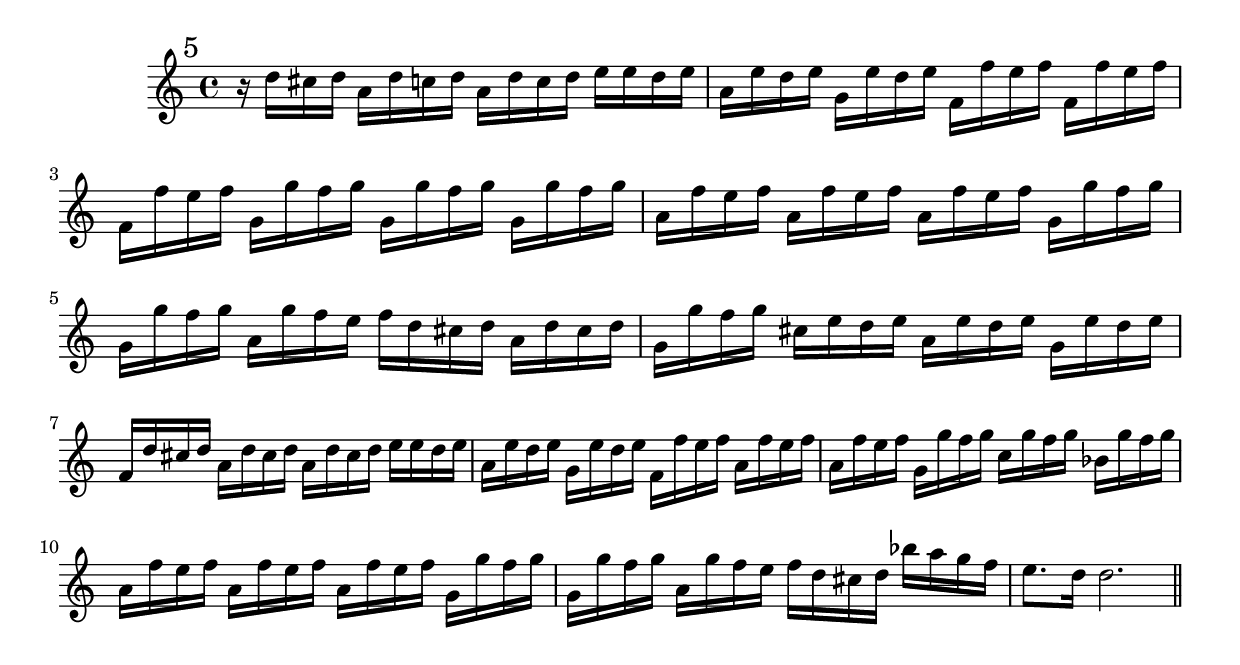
%%  quinto_flauto.ly
%%  Copyright (c) 2011 Benjamin Coudrin <benjamin.coudrin@gmail.com>
%%                All Rights Reserved
%%
%%  Copyleft :
%%  This program is free software. It comes without any warranty, to
%%  the extent permitted by applicable law. You can redistribute it
%%  and/or modify it under the terms of the Do What The Fuck You Want
%%  To Public License, Version 2, as published by Sam Hocevar. See
%%  http://sam.zoy.org/wtfpl/COPYING for more details.

\relative c'' {
  \mark \markup "5"
  r16 d16[ cis d] a16[ d c d] a16[ d c d]
  e16[ e d e] a,16[ e' d e] g,16[ e' d e]
  f,16[ f' e f] f,16[ f' e f] f,16[ f' e f]
  g,16[ g' f g] g,16[ g' f g] g,16[ g' f g]
  a,16[ f' e f] a,16[ f' e f] a,16[ f' e f]
  g,16[ g' f g] g,16[ g' f g] a,16[ g' f e]
  f16[ d cis d] a16[ d cis d] g,16[ g' f g]
  cis,16[ e d e] a,16[ e' d e] g,16[ e' d e]
  f,16[ d' cis d] a16[ d cis d] a16[ d cis d]
  e16[ e d e] a,16[ e' d e] g,16[ e' d e]
  f,16[ f' e f] a,16[ f' e f] a,16[ f' e f]
  g,16[ g' f g] c,16[ g' f g] bes,16[ g' f g]
  a,16[ f' e f] a,16[ f' e f] a,16[ f' e f]
  g,16[ g' f g] g,16[ g' f g] a,16[ g' f e]
  f16[ d cis d] bes'16[ a g f] e8.[ d16]
  d2.
  
  \bar "||"
}